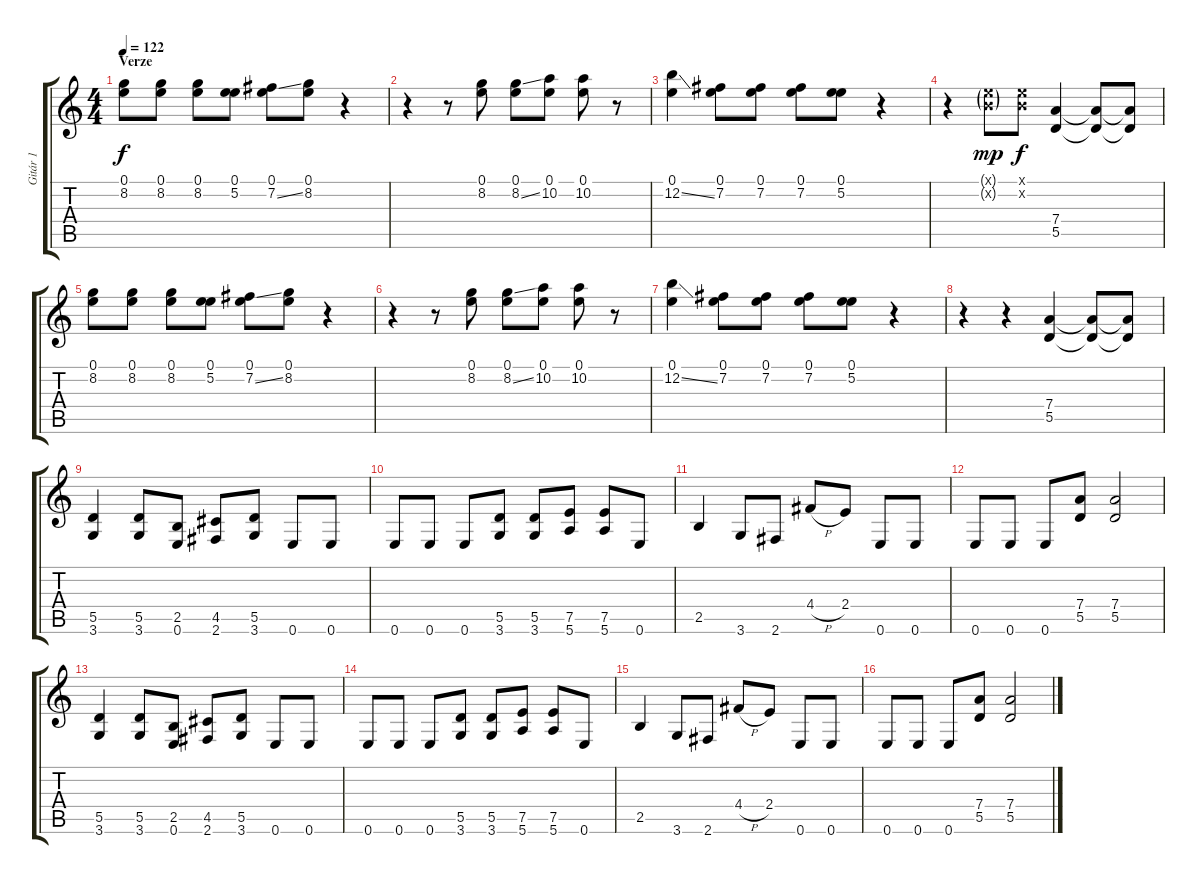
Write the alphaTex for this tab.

\track ("Gitár 1" "Gitár 1") {instrument distortionguitar}
\staff {score tabs}
\tuning (E4 B3 G3 D3 A2 E2) {hide}
\ts (4 4)
\section ("" "Verze")
\tempo 122
\clef g2
\ks c
(0.1 8.2).8{dy f} (0.1 8.2).8 (0.1 8.2).8 (0.1 5.2).8 (0.1 7.2{ss}).8 (0.1 8.2).8 r.4 |
r.4 r.8 (0.1 8.2).8 (0.1 8.2{ss}).8 (0.1 10.2).8 (0.1 10.2).8 r.8 |
(0.1 12.2{ss}).4 (0.1 7.2).8 (0.1 7.2).8 (0.1 7.2).8 (0.1 5.2).8 r.4 |
r.4 (0.1{g x} 0.2{g x}).8{dy mp} (0.1{x} 0.2{x}).8{dy f} (7.4 5.5).4 (7.4{t} 5.5{t}).8 (7.4{t} 5.5{t}).8 |
(0.1 8.2).8 (0.1 8.2).8 (0.1 8.2).8 (0.1 5.2).8 (0.1 7.2{ss}).8 (0.1 8.2).8 r.4 |
r.4 r.8 (0.1 8.2).8 (0.1 8.2{ss}).8 (0.1 10.2).8 (0.1 10.2).8 r.8 |
(0.1 12.2{ss}).4 (0.1 7.2).8 (0.1 7.2).8 (0.1 7.2).8 (0.1 5.2).8 r.4 |
r.4 r.4 (7.4 5.5).4 (7.4{t} 5.5{t}).8 (7.4{t} 5.5{t}).8 |
(5.5 3.6).4 (5.5 3.6).8 (2.5 0.6).8 (4.5 2.6).8 (5.5 3.6).8 0.6.8 0.6.8 |
0.6.8 0.6.8 0.6.8 (5.5 3.6).8 (5.5 3.6).8 (7.5 5.6).8 (7.5 5.6).8 0.6.8 |
2.5.4 3.6.8 2.6.8 4.4{h}.8 2.4.8 0.6.8 0.6.8 |
0.6.8 0.6.8 0.6.8 (7.4 5.5).8 (7.4 5.5).2 |
(5.5 3.6).4 (5.5 3.6).8 (2.5 0.6).8 (4.5 2.6).8 (5.5 3.6).8 0.6.8 0.6.8 |
0.6.8 0.6.8 0.6.8 (5.5 3.6).8 (5.5 3.6).8 (7.5 5.6).8 (7.5 5.6).8 0.6.8 |
2.5.4 3.6.8 2.6.8 4.4{h}.8 2.4.8 0.6.8 0.6.8 |
0.6.8 0.6.8 0.6.8 (7.4 5.5).8 (7.4 5.5).2
